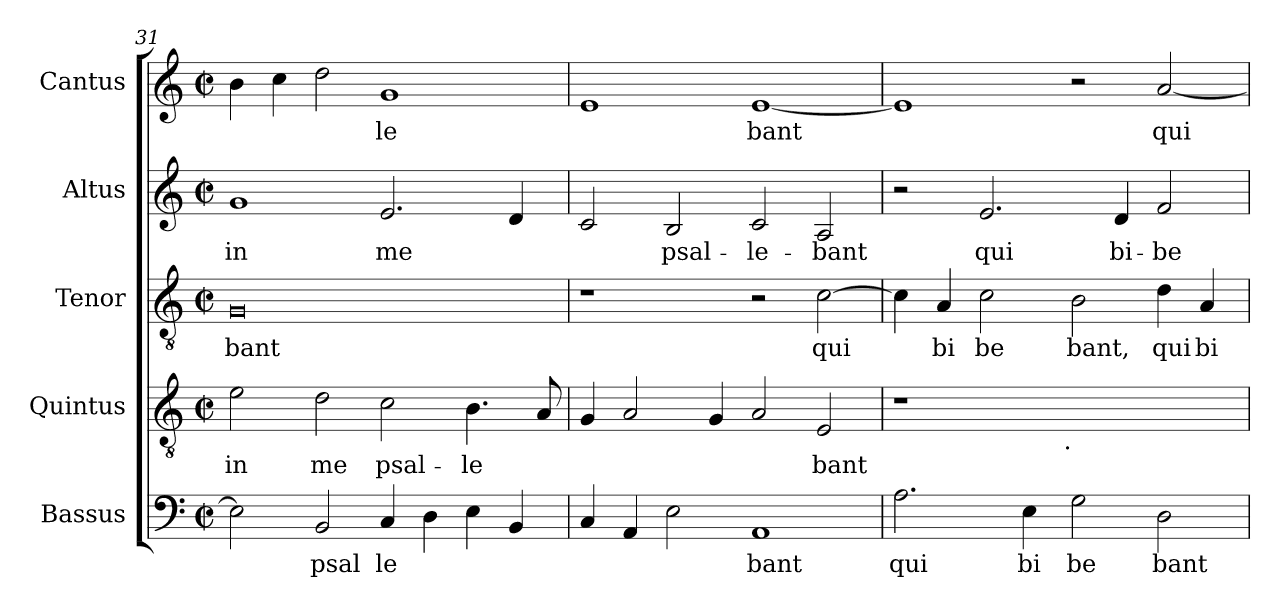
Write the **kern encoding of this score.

**kern	**text	**kern	**text	**kern	**text	**kern	**text	**kern	**text
*part5	*part5	*part4	*part4	*part3	*part3	*part2	*part2	*part1	*part1
*staff5	*staff5	*staff4	*staff4	*staff3	*staff3	*staff2	*staff2	*staff1	*staff1
*I"Bassus	*	*I"Quintus	*	*I"Tenor	*	*I"Altus	*	*I"Cantus	*
*clefF4	*	*clefGv2	*	*clefGv2	*	*clefG2	*	*clefG2	*
*k[]	*	*k[]	*	*k[]	*	*k[]	*	*k[]	*
*C:	*	*C:	*	*C:	*	*C:	*	*C:	*
*M2/2	*	*M2/2	*	*M2/2	*	*M2/2	*	*M2/2	*
*met(c|)	*	*met(c|)	*	*met(c|)	*	*met(c|)	*	*met(c|)	*
=31	=31	=31	=31	=31	=31	=31	=31	=31	=31
!	!LO:LY:b:cj	!	!LO:LY:b:cj	!	!LO:LY:b:cj	!	!LO:LY:b:cj	!	!LO:LY:b:cj
2E\]	.	2e\	in	0G	bant	1g	in	4b\	--
!	!	!	!	!	!	!	!	!	!LO:LY:b:cj
.	.	.	.	.	.	.	.	4cc\	--
!	!LO:LY:b:cj	!	!LO:LY:b:cj	!	!	!	!	!	!LO:LY:b:cj
2BB/	psal	2d\	me	.	.	.	.	2dd\	--
!	!LO:LY:b:cj	!	!LO:LY:b:cj	!	!	!	!LO:LY:b:cj	!	!LO:LY:b:cj
4C/	le	2c\	psal-	.	.	2.e/	me	1g	-le-
!	!LO:LY:b:cj	!	!	!	!	!	!	!	!
4D\	.	.	.	.	.	.	.	.	.
!	!LO:LY:b:cj	!	!LO:LY:b:cj	!	!	!	!	!	!
4E\	.	4.B\	-le-	.	.	.	.	.	.
!	!LO:LY:b:cj	!	!	!	!	!	!LO:LY:b:cj	!	!
4BB/	.	.	.	.	.	4d/	.	.	.
!	!	!	!LO:LY:b:cj	!	!	!	!	!	!
.	.	8A/	--	.	.	.	.	.	.
=32	=32	=32	=32	=32	=32	=32	=32	=32	=32
!	!LO:LY:b:cj	!	!LO:LY:b:cj	!	!	!	!LO:LY:b:cj	!	!LO:LY:b:cj
4C/	.	4G/	--	1r	.	2c/	.	1e	--
!	!LO:LY:b:cj	!	!LO:LY:b:cj	!	!	!	!	!	!
4AA/	.	2A/	--	.	.	.	.	.	.
!	!LO:LY:b:cj	!	!	!	!	!	!LO:LY:b:cj	!	!
2E\	.	.	.	.	.	2B/	psal-	.	.
!	!	!	!LO:LY:b:cj	!	!	!	!	!	!
.	.	4G/	--	.	.	.	.	.	.
!	!LO:LY:b:cj	!	!LO:LY:b:cj	!	!	!	!LO:LY:b:cj	!	!LO:LY:b:cj
1AA	bant	2A/	--	2r	.	2c/	-le-	[<1e	-bant
!	!	!	!LO:LY:b:cj	!	!LO:LY:b:cj	!	!LO:LY:b:cj	!	!
.	.	2E/	-bant	[>2c\	qui	2A/	-bant	.	.
=33	=33	=33	=33	=33	=33	=33	=33	=33	=33
!	!LO:LY:b:cj	!	!	!	!LO:LY:b:cj	!	!	!	!LO:LY:b:cj
*	*	*^	*	*	*	*	*	*	*
2.A\	qui	1r	2ryy	.	4c\]	.	2r	.	1e]	.
!	!	!	!	!	!	!LO:LY:b:cj	!	!	!	!
.	.	.	.	.	4A/	bi	.	.	.	.
!	!	!	!	!	!	!LO:LY:b:cj	!	!LO:LY:b:cj	!	!
.	.	.	4ryy	.	2c\	be	2.e/	qui	.	.
!	!LO:LY:b:cj	!	!	!	!	!	!	!	!	!
4E\	bi	.	8...ryy	.	.	.	.	.	.	.
!	!	!	!LO:TX:b:t=.	!	!	!	!	!	!	!
.	.	.	1ryy	.	.	.	.	.	.	.
!	!LO:LY:b:cj	!	!	!	!	!LO:LY:b:cj	!	!	!	!
2G\	be	1ryy	.	.	2B\	bant,	.	.	2r	.
!	!	!	!	!	!	!	!	!LO:LY:b:cj	!	!
.	.	.	.	.	.	.	4d/	bi-	.	.
!	!LO:LY:b:cj	!	!	!	!	!LO:LY:b:cj	!	!LO:LY:b:cj	!	!LO:LY:b:cj
2D\	bant	.	.	.	4d\	qui	2f/	-be-	[<2a/	qui
!	!	!	!	!	!	!LO:LY:b:cj	!	!	!	!
.	.	.	.	.	4A/	bi	.	.	.	.
.	.	.	64ryy	.	.	.	.	.	.	.
*	*	*v	*v	*	*	*	*	*	*	*
=	=	=	=	=	=	=	=	=	=
*-	*-	*-	*-	*-	*-	*-	*-	*-	*-
